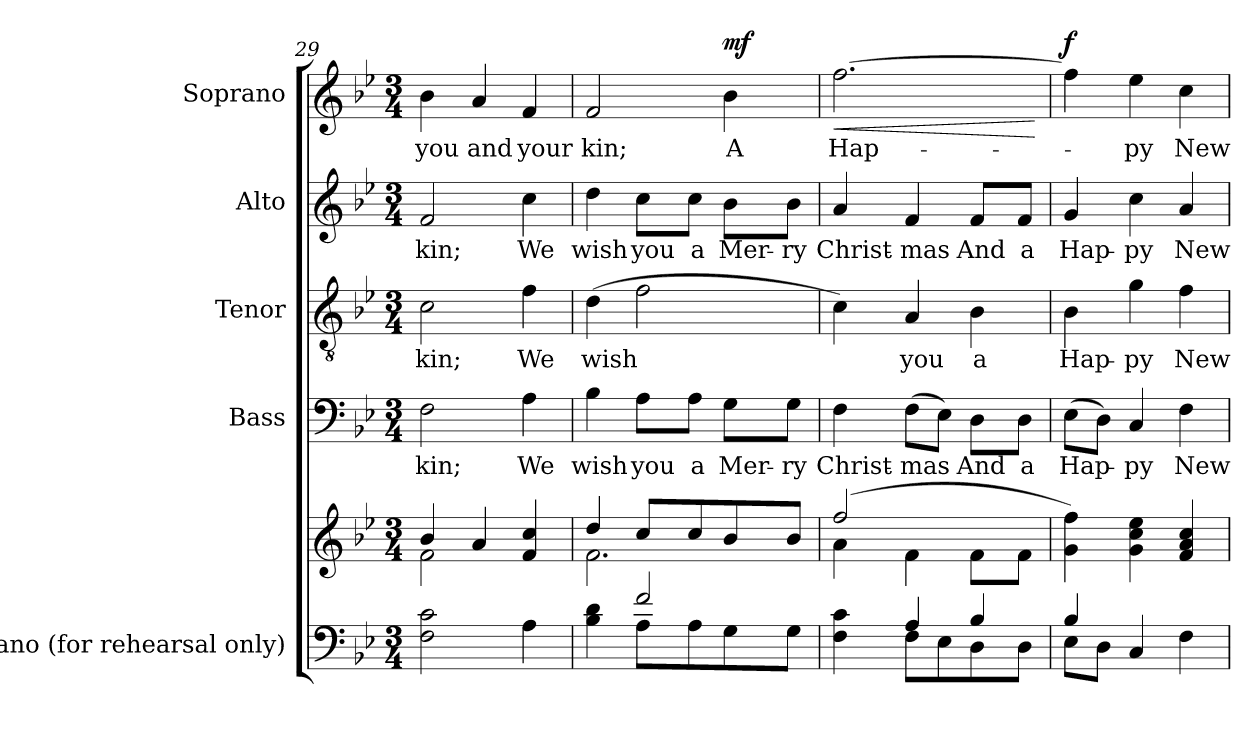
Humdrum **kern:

**kern	**kern	**kern	**text	**kern	**text	**kern	**text	**kern	**text	**dynam
*part5	*part5	*part4	*part4	*part3	*part3	*part2	*part2	*part1	*part1	*part1
*staff6	*staff5	*staff4	*staff4	*staff3	*staff3	*staff2	*staff2	*staff1	*staff1	*staff1
*I"Piano (for rehearsal  only)	*	*I"Bass	*	*I"Tenor	*	*I"Alto	*	*I"Soprano	*	*
*I'Pno.	*	*I'B.	*	*I'T.	*	*I'A.	*	*I'S.	*	*
*clefF4	*clefG2	*clefF4	*	*clefGv2	*	*clefG2	*	*clefG2	*	*
*	*	*	*	*ITrd7c12	*	*	*	*	*	*
*k[b-e-]	*k[b-e-]	*k[b-e-]	*	*k[b-e-]	*	*k[b-e-]	*	*k[b-e-]	*	*
*B-:	*B-:	*B-:	*	*B-:	*	*B-:	*	*B-:	*	*
*M3/4	*M3/4	*M3/4	*	*M3/4	*	*M3/4	*	*M3/4	*	*
=29	=29	=29	=29	=29	=29	=29	=29	=29	=29	=29
*	*^	*	*	*	*	*	*	*	*	*
!	!	!	!	!LO:LY:b:color=#000000	!	!	!	!	!	!	!
!	!	!	!	!	!	!LO:LY:b:color=#000000	!	!	!	!	!
!	!	!	!	!	!	!	!	!LO:LY:b:color=#000000	!	!	!
!	!	!	!	!	!	!	!	!	!	!LO:LY:b:color=#000000	!
2Fi\ 2ci	4b-i/	2fi\	2Fi\	kin;	2Ci\	kin;	2fi/	kin;	4b-i\	you	.
!	!	!	!	!	!	!	!	!	!	!LO:LY:b:color=#000000	!
.	4ai/	.	.	.	.	.	.	.	4ai/	and	.
!	!	!	!	!LO:LY:b:color=#000000	!	!	!	!	!	!	!
!	!	!	!	!	!	!LO:LY:b:color=#000000	!	!	!	!	!
!	!	!	!	!	!	!	!	!LO:LY:b:color=#000000	!	!	!
!	!	!	!	!	!	!	!	!	!	!LO:LY:b:color=#000000	!
4Ai\	4fi/ 4cci	4ryy	4Ai\	We	4Fi\	We	4cci\	We	4fi/	your	.
=30	=30	=30	=30	=30	=30	=30	=30	=30	=30	=30	=30
*^	*	*	*	*	*	*	*	*	*	*	*
!	!	!	!	!	!LO:LY:b:color=#000000	!	!	!	!	!	!	!
!	!	!	!	!	!	!	!LO:LY:b:color=#000000	!	!	!	!	!
!	!	!	!	!	!	!	!	!	!LO:LY:b:color=#000000	!	!	!
!	!	!	!	!	!	!	!	!	!	!	!LO:LY:b:color=#000000	!
4ryy	4B-i\ 4di	4ddi/	2.fi\	4B-i\	wish	(4Di\	wish	4ddi\	wish	2fi/	kin;	.
!	!	!	!	!	!LO:LY:b:color=#000000	!	!	!	!	!	!	!
!	!	!	!	!	!	!	!	!	!LO:LY:b:color=#000000	!	!	!
2fi/	8Ai\L	8cci/L	.	8Ai\L	you	2Fi\	.	8cci\L	you	.	.	.
!	!	!	!	!	!LO:LY:b:color=#000000	!	!	!	!	!	!	!
!	!	!	!	!	!	!	!	!	!LO:LY:b:color=#000000	!	!	!
.	8Ai\	8cci/	.	8Ai\J	a	.	.	8cci\J	a	.	.	.
!	!	!	!	!	!LO:LY:b:color=#000000	!	!	!	!	!	!	!
!	!	!	!	!	!	!	!	!	!LO:LY:b:color=#000000	!	!	!
!	!	!	!	!	!	!	!	!	!	!	!LO:LY:b:color=#000000	!
.	8Gi\	8b-i/	.	8Gi\L	Mer-	.	.	8b-i\L	Mer-	4b-i\	A	mf
!	!	!	!	!	!LO:LY:b:color=#000000	!	!	!	!	!	!	!
!	!	!	!	!	!	!	!	!	!LO:LY:b:color=#000000	!	!	!
.	8Gi\J	8b-i/J	.	8Gi\J	-ry	.	.	8b-i\J	-ry	.	.	.
=31	=31	=31	=31	=31	=31	=31	=31	=31	=31	=31	=31	=31
!	!	!	!	!	!LO:LY:b:color=#000000	!	!	!	!	!	!	!
!	!	!	!	!	!	!	!	!	!LO:LY:b:color=#000000	!	!	!
!	!	!	!	!	!	!	!	!	!	!	!LO:LY:b:color=#000000	!LO:HP:b
4ryy	4Fi\ 4ci	(2ffi/	4ai\	4Fi\	Christ-	4Ci\)	.	4ai/	Christ-	[2.ffi\	Hap-	<
!	!	!	!	!	!LO:LY:b:color=#000000	!	!	!	!	!	!	!
!	!	!	!	!	!	!	!LO:LY:b:color=#000000	!	!	!	!	!
!	!	!	!	!	!	!	!	!	!LO:LY:b:color=#000000	!	!	!
4Ai/	8Fi\L	.	4fi\	(8Fi\L	-mas	4AAi/	you	4fi/	-mas	.	.	.
.	8E-i\	.	.	8E-i\J)	.	.	.	.	.	.	.	.
!	!	!	!	!	!LO:LY:b:color=#000000	!	!	!	!	!	!	!
!	!	!	!	!	!	!	!LO:LY:b:color=#000000	!	!	!	!	!
!	!	!	!	!	!	!	!	!	!LO:LY:b:color=#000000	!	!	!
4B-i/	8Di\	4ryy	8fi\L	8Di\L	And	4BB-i\	a	8fi/L	And	.	.	.
!	!	!	!	!	!LO:LY:b:color=#000000	!	!	!	!	!	!	!
!	!	!	!	!	!	!	!	!	!LO:LY:b:color=#000000	!	!	!
.	8Di\J	.	8fi\J	8Di\J	a	.	.	8fi/J	a	.	.	.
*v	*v	*	*	*	*	*	*	*	*	*	*	*
*	*v	*v	*	*	*	*	*	*	*	*	*
.	.	.	.	.	.	.	.	.	.	[
=32	=32	=32	=32	=32	=32	=32	=32	=32	=32	=32
*^	*	*	*	*	*	*	*	*	*	*
!	!	!	!	!LO:LY:b:color=#000000	!	!	!	!	!	!	!
!	!	!	!	!	!	!LO:LY:b:color=#000000	!	!	!	!	!
!	!	!	!	!	!	!	!	!LO:LY:b:color=#000000	!	!	!
4B-i/	8E-i\L	4gi\ 4ffi)	(8E-i\L	Hap-	4BB-i\	Hap-	4gi/	Hap-	4ffi\]	.	f
.	8Di\J	.	8Di\J)	.	.	.	.	.	.	.	.
!	!	!	!	!LO:LY:b:color=#000000	!	!	!	!	!	!	!
!	!	!	!	!	!	!LO:LY:b:color=#000000	!	!	!	!	!
!	!	!	!	!	!	!	!	!LO:LY:b:color=#000000	!	!	!
!	!	!	!	!	!	!	!	!	!	!LO:LY:b:color=#000000	!
4Ci/	2ryy	4gi\ 4cci 4ee-i	4Ci/	-py	4Gi\	-py	4cci\	-py	4ee-i\	-py	.
!	!	!	!	!LO:LY:b:color=#000000	!	!	!	!	!	!	!
!	!	!	!	!	!	!LO:LY:b:color=#000000	!	!	!	!	!
!	!	!	!	!	!	!	!	!LO:LY:b:color=#000000	!	!	!
!	!	!	!	!	!	!	!	!	!	!LO:LY:b:color=#000000	!
4Fi\	.	4fi/ 4ai 4cci	4Fi\	New	4Fi\	New	4ai/	New-	4cci\	New	.
*v	*v	*	*	*	*	*	*	*	*	*	*
=	=	=	=	=	=	=	=	=	=	=
*-	*-	*-	*-	*-	*-	*-	*-	*-	*-	*-
